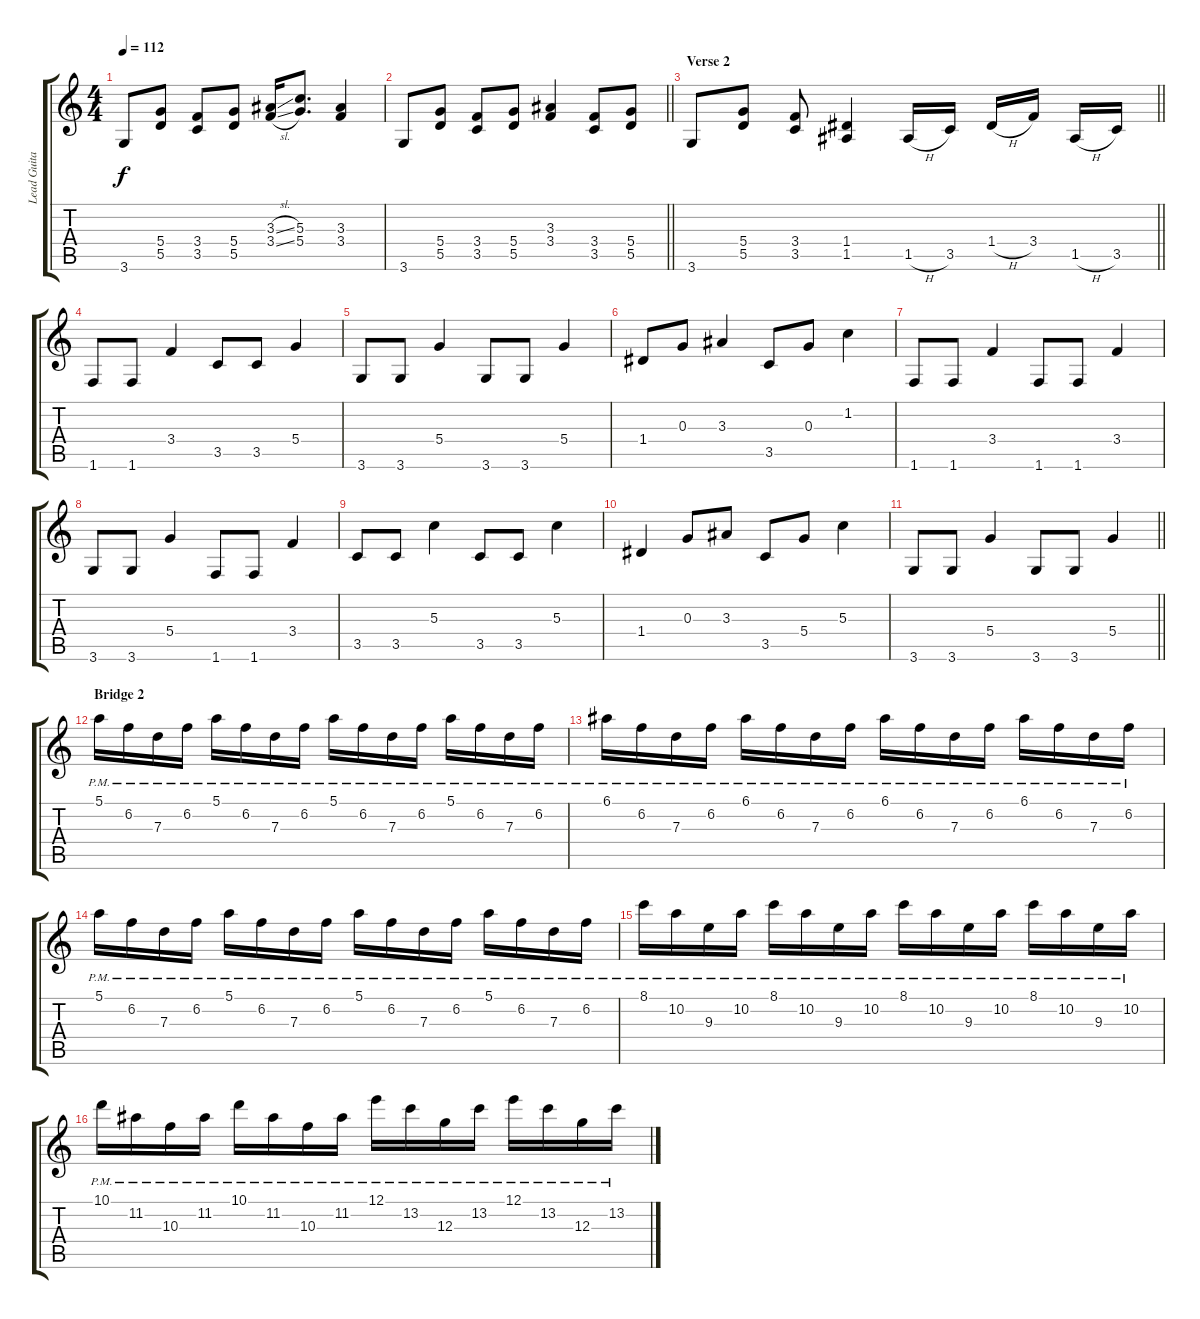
\track ("Lead Guitar" "Lead Guita") {instrument overdrivenguitar}
\staff {score tabs}
\tuning (E4 B3 G3 D3 A2 E2) {hide}
\ts (4 4)
\tempo 112
\clef g2
\ks c
3.6.8{dy f} (5.4 5.5).8 (3.4 3.5).8 (5.4 5.5).8 (3.3{sl} 3.4{sl}).16 (5.3 5.4).8{d} (3.3 3.4).4 |
\barLineRight lightlight
3.6.8 (5.4 5.5).8 (3.4 3.5).8 (5.4 5.5).8 (3.3 3.4).4 (3.4 3.5).8 (5.4 5.5).8 |
\section ("" "Verse 2")
\barLineRight lightlight
3.6.8 (5.4 5.5).8 (3.4 3.5).8 (1.4 1.5).4 1.5{h}.16 3.5.16 1.4{h}.16 3.4.16{beam split} 1.5{h}.16 3.5.16 |
1.6.8 1.6.8 3.4.4 3.5.8 3.5.8 5.4.4 |
3.6.8 3.6.8 5.4.4 3.6.8 3.6.8 5.4.4 |
1.4.8 0.3.8 3.3.4 3.5.8 0.3.8 1.2.4 |
1.6.8 1.6.8 3.4.4 1.6.8 1.6.8 3.4.4 |
3.6.8 3.6.8 5.4.4 1.6.8 1.6.8 3.4.4 |
3.5.8 3.5.8 5.3.4 3.5.8 3.5.8 5.3.4 |
1.4.4 0.3.8 3.3.8 3.5.8 5.4.8 5.3.4 |
\barLineRight lightlight
3.6.8 3.6.8 5.4.4 3.6.8 3.6.8 5.4.4 |
\section ("" "Bridge 2")
5.1{pm}.16 6.2{pm}.16 7.3{pm}.16 6.2{pm}.16 5.1{pm}.16 6.2{pm}.16 7.3{pm}.16 6.2{pm}.16 5.1{pm}.16 6.2{pm}.16 7.3{pm}.16 6.2{pm}.16 5.1{pm}.16 6.2{pm}.16 7.3{pm}.16 6.2{pm}.16 |
6.1{pm}.16 6.2{pm}.16 7.3{pm}.16 6.2{pm}.16 6.1{pm}.16 6.2{pm}.16 7.3{pm}.16 6.2{pm}.16 6.1{pm}.16 6.2{pm}.16 7.3{pm}.16 6.2{pm}.16 6.1{pm}.16 6.2{pm}.16 7.3{pm}.16 6.2{pm}.16 |
5.1{pm}.16 6.2{pm}.16 7.3{pm}.16 6.2{pm}.16 5.1{pm}.16 6.2{pm}.16 7.3{pm}.16 6.2{pm}.16 5.1{pm}.16 6.2{pm}.16 7.3{pm}.16 6.2{pm}.16 5.1{pm}.16 6.2{pm}.16 7.3{pm}.16 6.2{pm}.16 |
8.1{pm}.16 10.2{pm}.16 9.3{pm}.16 10.2{pm}.16 8.1{pm}.16 10.2{pm}.16 9.3{pm}.16 10.2{pm}.16 8.1{pm}.16 10.2{pm}.16 9.3{pm}.16 10.2{pm}.16 8.1{pm}.16 10.2{pm}.16 9.3{pm}.16 10.2{pm}.16 |
10.1{pm}.16 11.2{pm}.16 10.3{pm}.16 11.2{pm}.16 10.1{pm}.16 11.2{pm}.16 10.3{pm}.16 11.2{pm}.16 12.1{pm}.16 13.2{pm}.16 12.3{pm}.16 13.2{pm}.16 12.1{pm}.16 13.2{pm}.16 12.3{pm}.16 13.2{pm}.16
